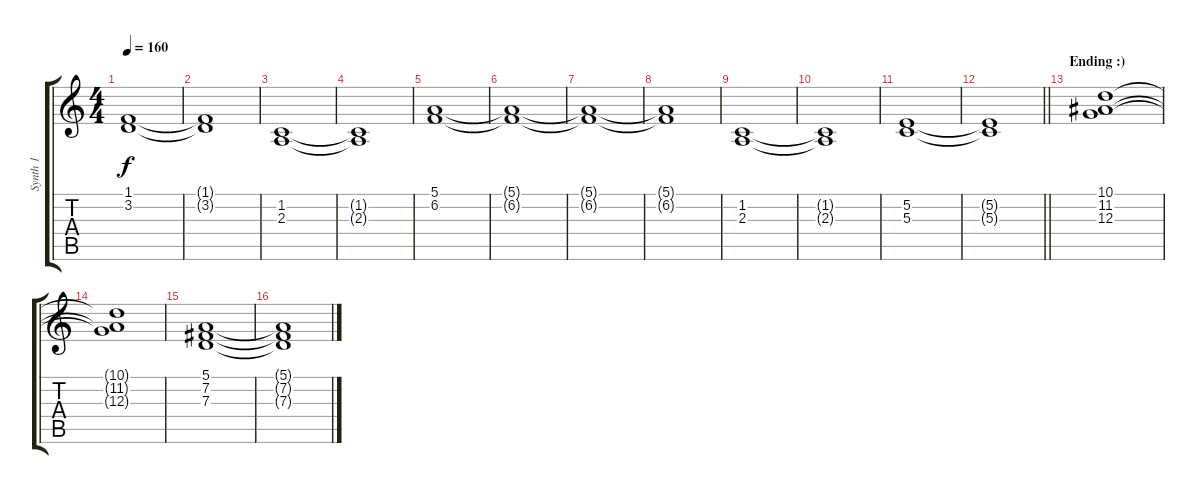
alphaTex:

\track ("Synth 1" "Synth 1") {instrument stringensemble1}
\staff {score tabs}
\tuning (E4 B3 G3 D3 A2 E2) {hide}
\ts (4 4)
\tempo 160
\clef g2
\ks c
(1.1 3.2).1{dy f} |
(1.1{t} 3.2{t}).1 |
(1.2 2.3).1 |
(1.2{t} 2.3{t}).1 |
(5.1 6.2).1 |
(5.1{t} 6.2{t}).1 |
(5.1{t} 6.2{t}).1 |
(5.1{t} 6.2{t}).1 |
(1.2 2.3).1 |
(1.2{t} 2.3{t}).1 |
(5.2 5.3).1 |
\barLineRight lightlight
(5.2{t} 5.3{t}).1 |
\section ("" "Ending :)")
(10.1 11.2 12.3).1 |
(10.1{t} 11.2{t} 12.3{t}).1 |
(5.1 7.2 7.3).1 |
(5.1{t} 7.2{t} 7.3{t}).1
